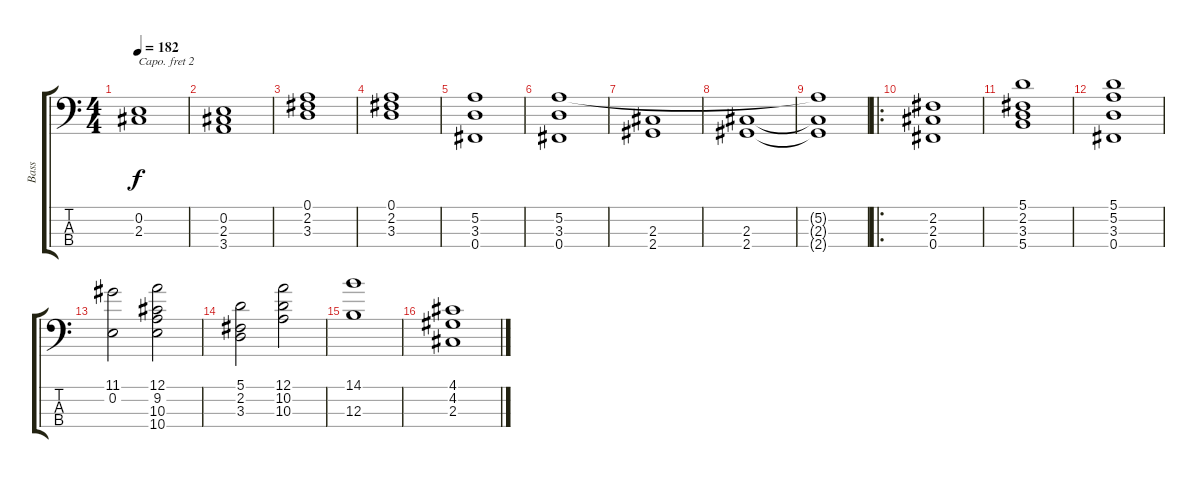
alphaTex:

\track ("Bass" "Bass") {instrument fretlessbass}
\staff {score tabs}
\capo 2
\tuning (G2 D2 A1 E1) {hide}
\ts (4 4)
\tempo 182
\clef f4
\ks c
(0.2 2.3).1{dy f} |
(0.2 2.3 3.4).1 |
(0.1 2.2 3.3).1 |
(0.1 2.2 3.3).1 |
(5.2 3.3 0.4).1 |
(5.2 3.3 0.4).1 |
(2.3 2.4).1 |
(2.3 2.4).1 |
(5.2{t} 2.3{t} 2.4{t}).1 |
\ro
(2.2 2.3 0.4).1 |
(5.1 2.2 3.3 5.4).1 |
(5.1 5.2 3.3 0.4).1 |
(11.1 0.2).2 (12.1 9.2 10.3 10.4).2 |
(5.1 2.2 3.3).2 (12.1 10.2 10.3).2 |
(14.1 12.3).1 |
(4.1 4.2 2.3).1
